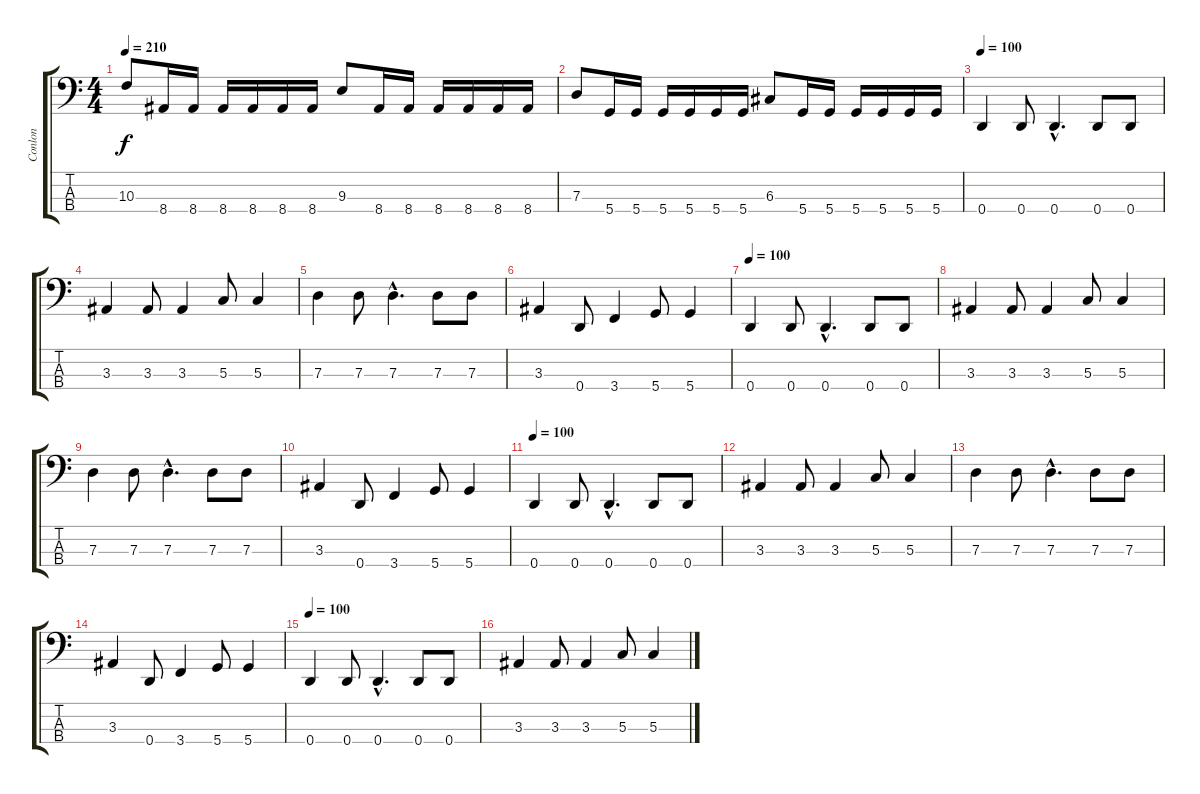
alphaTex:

\track ("Conlon" "Conlon") {instrument electricbassfinger}
\staff {score tabs}
\tuning (F2 C2 G1 D1) {hide}
\ts (4 4)
\tempo 210
\clef f4
\ks c
10.3.8{dy f} 8.4.16 8.4.16 8.4.16 8.4.16 8.4.16 8.4.16 9.3.8 8.4.16 8.4.16 8.4.16 8.4.16 8.4.16 8.4.16 |
7.3.8 5.4.16 5.4.16 5.4.16 5.4.16 5.4.16 5.4.16 6.3.8 5.4.16 5.4.16 5.4.16 5.4.16 5.4.16 5.4.16 |
\tempo 100
0.4.4 0.4.8 0.4{hac}.4{d} 0.4.8 0.4.8 |
3.3.4 3.3.8 3.3.4 5.3.8 5.3.4 |
7.3.4 7.3.8 7.3{hac}.4{d} 7.3.8 7.3.8 |
3.3.4 0.4.8 3.4.4 5.4.8 5.4.4 |
\tempo 100
0.4.4 0.4.8 0.4{hac}.4{d} 0.4.8 0.4.8 |
3.3.4 3.3.8 3.3.4 5.3.8 5.3.4 |
7.3.4 7.3.8 7.3{hac}.4{d} 7.3.8 7.3.8 |
3.3.4 0.4.8 3.4.4 5.4.8 5.4.4 |
\tempo 100
0.4.4 0.4.8 0.4{hac}.4{d} 0.4.8 0.4.8 |
3.3.4 3.3.8 3.3.4 5.3.8 5.3.4 |
7.3.4 7.3.8 7.3{hac}.4{d} 7.3.8 7.3.8 |
3.3.4 0.4.8 3.4.4 5.4.8 5.4.4 |
\tempo 100
0.4.4 0.4.8 0.4{hac}.4{d} 0.4.8 0.4.8 |
3.3.4 3.3.8 3.3.4 5.3.8 5.3.4
